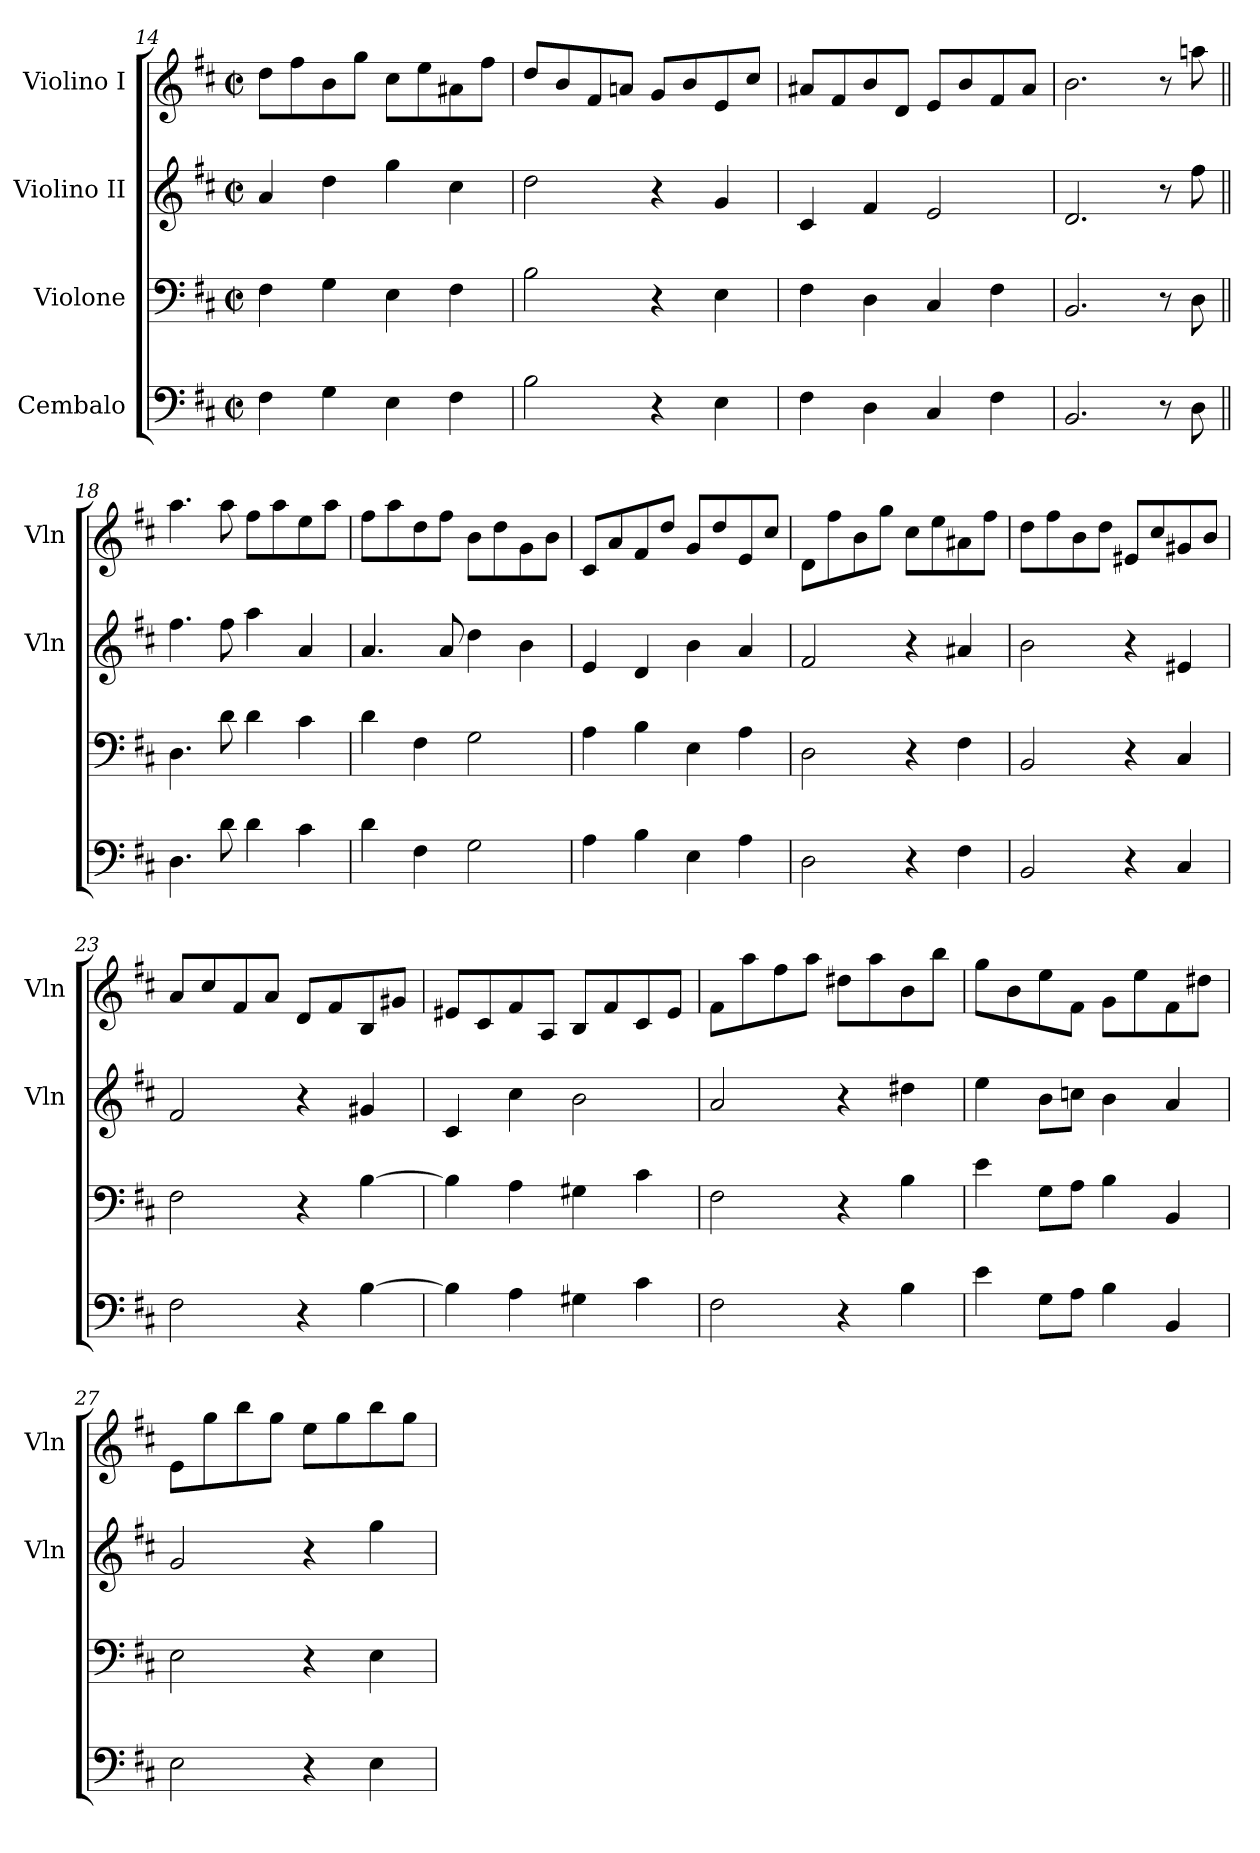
**kern	**kern	**kern	**kern
*part4	*part3	*part2	*part1
*staff4	*staff3	*staff2	*staff1
*I"Cembalo	*I"Violone	*I"Violino II	*I"Violino I
*	*	*I'Vln	*I'Vln
*clefF4	*clefF4	*clefG2	*clefG2
*k[f#c#]	*k[f#c#]	*k[f#c#]	*k[f#c#]
*b:	*b:	*b:	*b:
*M2/2	*M2/2	*M2/2	*M2/2
*met(c|)	*met(c|)	*met(c|)	*met(c|)
=14	=14	=14	=14
4F#	4F#	4a	8ddL
.	.	.	8ff#
4G	4G	4dd	8b
.	.	.	8ggJ
4E	4E	4gg	8cc#L
.	.	.	8ee
4F#	4F#	4cc#	8a#X
.	.	.	8ff#J
=15	=15	=15	=15
2B	2B	2dd	8ddL
.	.	.	8b
.	.	.	8f#
.	.	.	8anJ
4r	4r	4r	8gL
.	.	.	8b
4E	4E	4g	8e
.	.	.	8cc#J
=16	=16	=16	=16
4F#	4F#	4c#	8a#XL
.	.	.	8f#
4D	4D	4f#	8b
.	.	.	8dJ
4C#	4C#	2e	8eL
.	.	.	8b
4F#	4F#	.	8f#
.	.	.	8a#J
=17	=17	=17	=17
2.BB	2.BB	2.d	2.b
8r	8r	8r	8r
8D	8D	8ff#	8aan
=18||	=18||	=18||	=18||
4.D	4.D	4.ff#	4.aa
8d	8d	8ff#	8aa
4d	4d	4aa	8ff#L
.	.	.	8aa
4c#	4c#	4a	8ee
.	.	.	8aaJ
=19	=19	=19	=19
4d	4d	4.a	8ff#L
.	.	.	8aa
4F#	4F#	.	8dd
.	.	8a	8ff#J
2G	2G	4dd	8bL
.	.	.	8dd
.	.	4b	8g
.	.	.	8bJ
=20	=20	=20	=20
4A	4A	4e	8c#L
.	.	.	8a
4B	4B	4d	8f#
.	.	.	8ddJ
4E	4E	4b	8gL
.	.	.	8dd
4A	4A	4a	8e
.	.	.	8cc#J
=21	=21	=21	=21
2D	2D	2f#	8dL
.	.	.	8ff#
.	.	.	8b
.	.	.	8ggJ
4r	4r	4r	8cc#L
.	.	.	8ee
4F#	4F#	4a#X	8a#X
.	.	.	8ff#J
=22	=22	=22	=22
2BB	2BB	2b	8ddL
.	.	.	8ff#
.	.	.	8b
.	.	.	8ddJ
4r	4r	4r	8e#XL
.	.	.	8cc#
4C#	4C#	4e#X	8g#X
.	.	.	8bJ
=23	=23	=23	=23
2F#	2F#	2f#	8aL
.	.	.	8cc#
.	.	.	8f#
.	.	.	8aJ
4r	4r	4r	8dL
.	.	.	8f#
[4B	[4B	4g#X	8B
.	.	.	8g#XJ
=24	=24	=24	=24
4B]	4B]	4c#	8e#XL
.	.	.	8c#
4A	4A	4cc#	8f#
.	.	.	8AJ
4G#X	4G#X	2b	8BL
.	.	.	8f#
4c#	4c#	.	8c#
.	.	.	8e#J
=25	=25	=25	=25
2F#	2F#	2a	8f#L
.	.	.	8aa
.	.	.	8ff#
.	.	.	8aaJ
4r	4r	4r	8dd#XL
.	.	.	8aa
4B	4B	4dd#X	8b
.	.	.	8bbJ
=26	=26	=26	=26
4e	4e	4ee	8ggL
.	.	.	8b
8GL	8GL	8bL	8ee
8AJ	8AJ	8ccnJ	8f#J
4B	4B	4b	8gL
.	.	.	8ee
4BB	4BB	4a	8f#
.	.	.	8dd#XJ
=27	=27	=27	=27
2E	2E	2g	8eL
.	.	.	8gg
.	.	.	8bb
.	.	.	8ggJ
4r	4r	4r	8eeL
.	.	.	8gg
4E	4E	4gg	8bb
.	.	.	8ggJ
=	=	=	=
*-	*-	*-	*-
